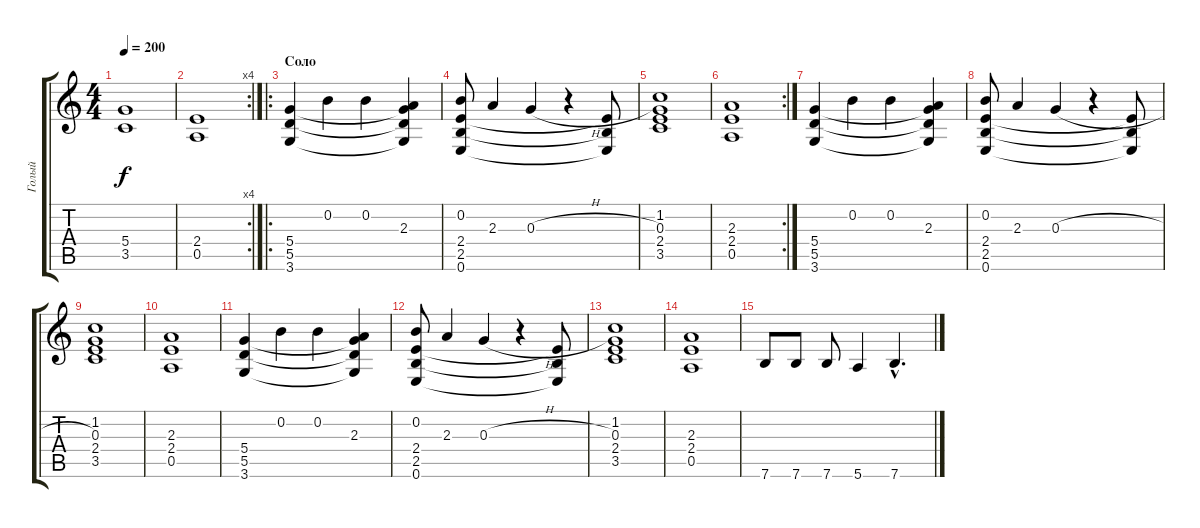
\track ("Голый" "Голый") {instrument distortionguitar}
\staff {score tabs}
\tuning (E4 B3 G3 D3 A2 E2) {hide}
\ts (4 4)
\tempo 200
\clef g2
\ks c
(5.4 3.5).1{dy f} |
\rc 4
(2.4 0.5).1 |
\ro
\section ("" "Соло")
(5.4 5.5 3.6).4 0.2.4 0.2.4 (2.3 5.4{t} 5.5{t} 3.6{t}).4 |
(0.2 2.4 2.5 0.6).8 2.3.4 0.3{h}.4 r.4 (2.4{t} 2.5{t} 0.6{t}).8 |
(1.2 0.3 2.4 3.5).1 |
\rc 2
(2.3 2.4 0.5).1 |
(5.4 5.5 3.6).4 0.2.4 0.2.4 (2.3 5.4{t} 5.5{t} 3.6{t}).4 |
(0.2 2.4 2.5 0.6).8 2.3.4 0.3{h}.4 r.4 (2.4{t} 2.5{t} 0.6{t}).8 |
(1.2 0.3 2.4 3.5).1 |
(2.3 2.4 0.5).1 |
(5.4 5.5 3.6).4 0.2.4 0.2.4 (2.3 5.4{t} 5.5{t} 3.6{t}).4 |
(0.2 2.4 2.5 0.6).8 2.3.4 0.3{h}.4 r.4 (2.4{t} 2.5{t} 0.6{t}).8 |
(1.2 0.3 2.4 3.5).1 |
(2.3 2.4 0.5).1 |
7.6.8 7.6.8 7.6.8 5.6.4 7.6{hac}.4{d}
